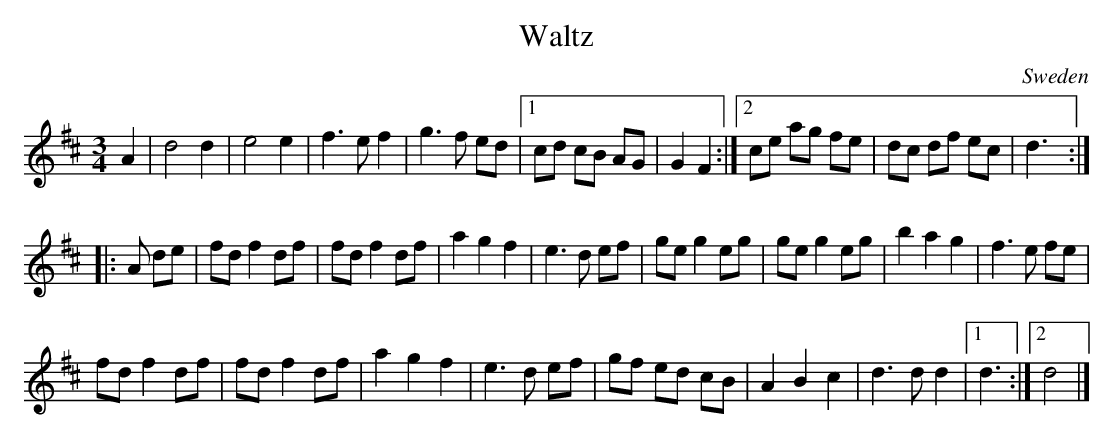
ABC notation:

X:1
T:Waltz
O:Sweden
M:3/4
K:D
A2|\
d4 d2|e4 e2|f3e f2|g3f ed\
|1 cd cB AG|G2 F2 :|2\
ce ag fe|dc df ec|d3 ::
A de|\
fd f2 df|fd f2 df|a2g2f2|e3d ef|\
ge g2 eg|ge g2 eg|b2a2g2|f3e fe|
fd f2 df|fd f2 df|a2g2f2|e3d ef|\
gf ed cB|A2 B2 c2| d3 d d2 |1 d3 :|2 d4 |]
